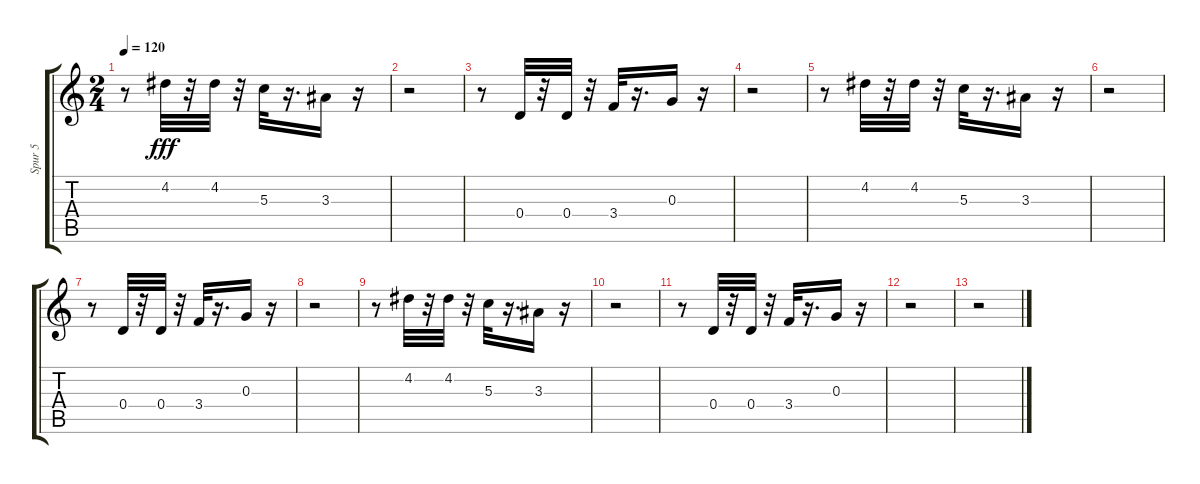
\track ("Spur 5" "Spur 5") {instrument electricguitarmuted}
\staff {score tabs}
\tuning (E4 B3 G3 D3 A2 E2) {hide}
\ts (2 4)
\tempo 120
\clef g2
\ks c
r.8{dy fff} 4.2.32 r.32 4.2.32 r.32 5.3.32 r.16{d} 3.3.16 r.16 |
r.2 |
r.8 0.4.32 r.32 0.4.32 r.32 3.4.32 r.16{d} 0.3.16 r.16 |
r.2 |
r.8 4.2.32 r.32 4.2.32 r.32 5.3.32 r.16{d} 3.3.16 r.16 |
r.2 |
r.8 0.4.32 r.32 0.4.32 r.32 3.4.32 r.16{d} 0.3.16 r.16 |
r.2 |
r.8 4.2.32 r.32 4.2.32 r.32 5.3.32 r.16{d} 3.3.16 r.16 |
r.2 |
r.8 0.4.32 r.32 0.4.32 r.32 3.4.32 r.16{d} 0.3.16 r.16 |
r.2 |
r.2
